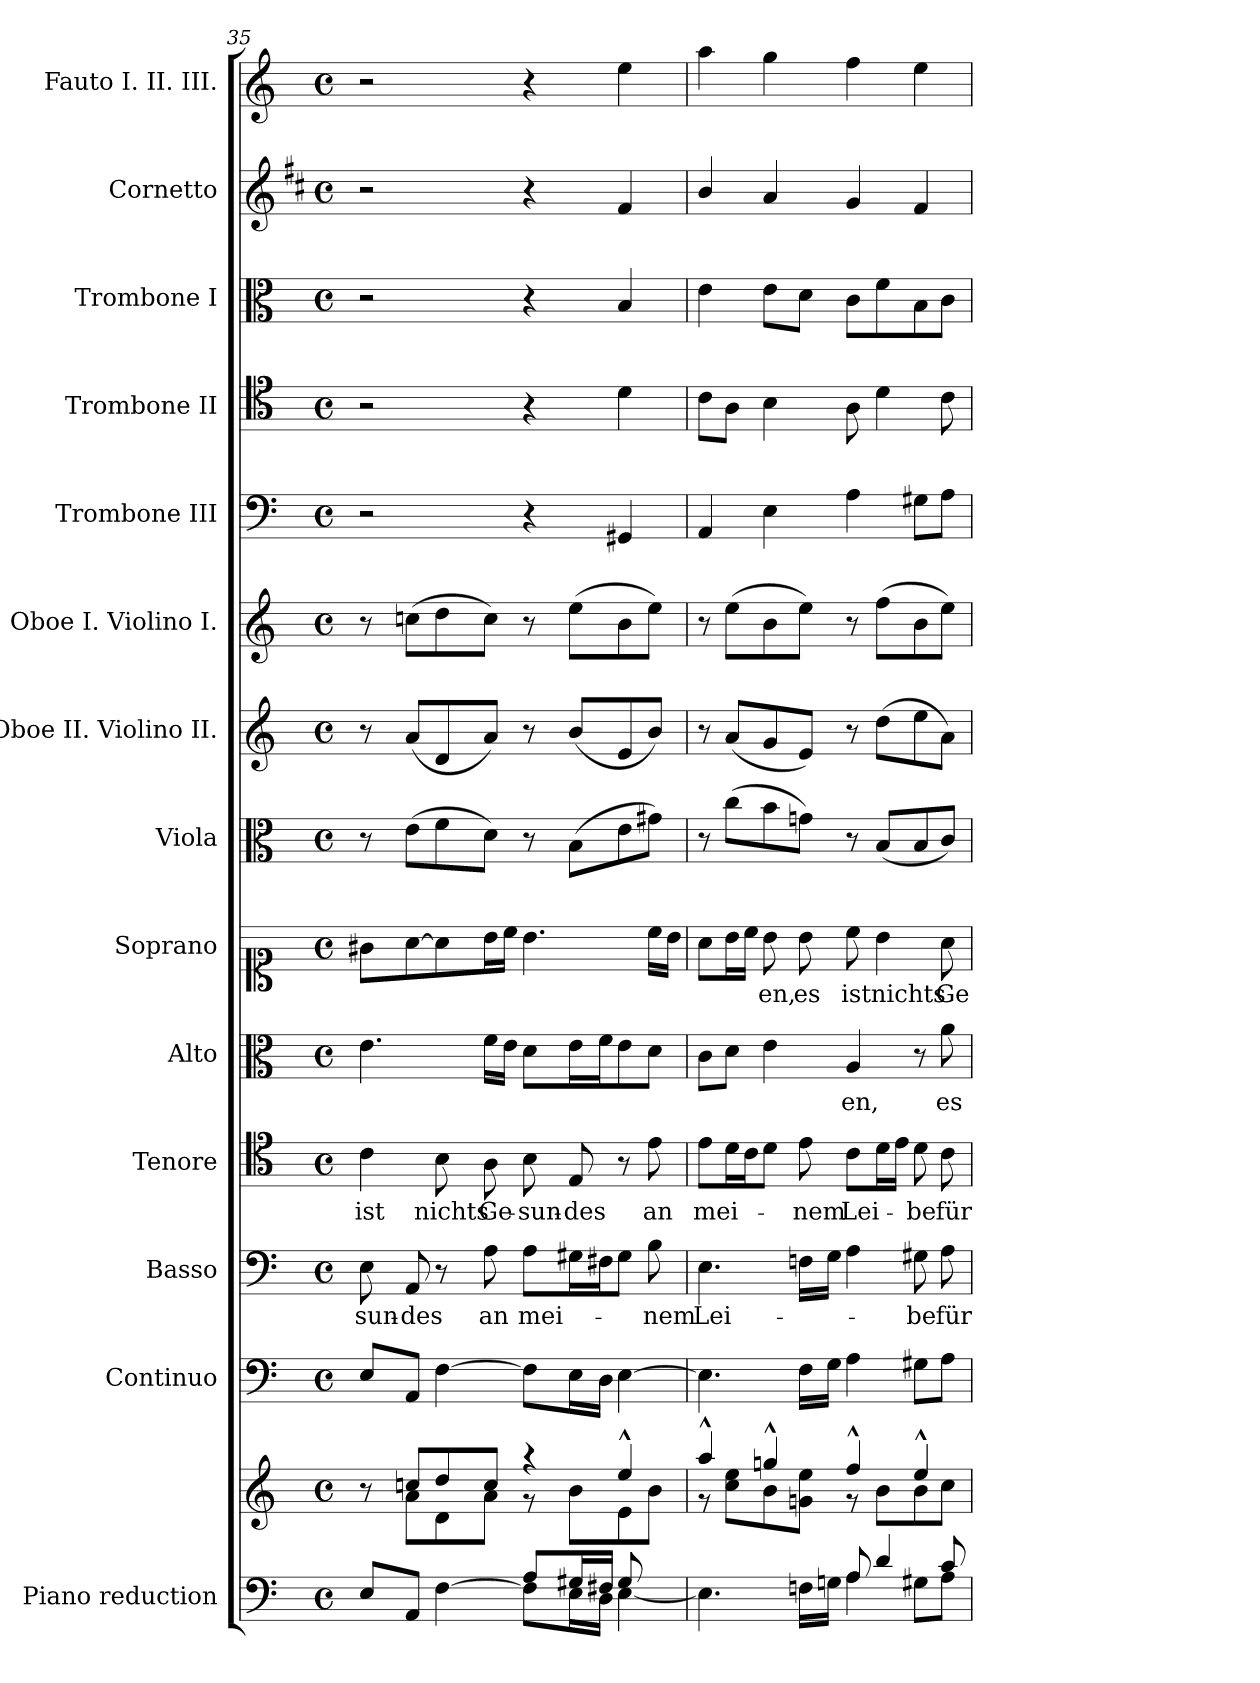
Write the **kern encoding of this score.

**kern	**kern	**kern	**kern	**text	**kern	**text	**kern	**text	**kern	**text	**kern	**kern	**kern	**kern	**kern	**kern	**kern	**kern
*part14	*part14	*part13	*part12	*part12	*part11	*part11	*part10	*part10	*part9	*part9	*part8	*part7	*part6	*part5	*part4	*part3	*part2	*part1
*staff15	*staff14	*staff13	*staff12	*staff12	*staff11	*staff11	*staff10	*staff10	*staff9	*staff9	*staff8	*staff7	*staff6	*staff5	*staff4	*staff3	*staff2	*staff1
*I"Piano reduction	*	*I"Continuo	*I"Basso	*	*I"Tenore	*	*I"Alto	*	*I"Soprano	*	*I"Viola	*I"Oboe II. Violino II.	*I"Oboe I. Violino I.	*I"Trombone III	*I"Trombone II	*I"Trombone I	*I"Cornetto	*I"Fauto I. II. III.
*I'Pno	*	*	*	*	*	*	*	*	*	*	*	*	*I'Ob	*I'Trb	*I'Trb	*I'Trb	*	*
*clefF4	*clefG2	*clefF4	*clefF4	*	*clefC4	*	*clefC3	*	*clefC1	*	*clefC3	*clefG2	*clefG2	*clefF4	*clefC4	*clefC3	*clefG2	*clefG2
*	*	*	*	*	*	*	*	*	*	*	*	*	*	*	*ITrd7c12	*ITrd7c12	*ITrd1c2	*
*k[]	*k[]	*k[]	*k[]	*	*k[]	*	*k[]	*	*k[]	*	*k[]	*k[]	*k[]	*k[]	*k[]	*k[]	*k[]	*k[]
*M4/4	*M4/4	*M4/4	*M4/4	*	*M4/4	*	*M4/4	*	*M4/4	*	*M4/4	*M4/4	*M4/4	*M4/4	*M4/4	*M4/4	*M4/4	*M4/4
*met(c)	*met(c)	*met(c)	*met(c)	*	*met(c)	*	*met(c)	*	*met(c)	*	*met(c)	*met(c)	*met(c)	*met(c)	*met(c)	*met(c)	*met(c)	*met(c)
=35	=35	=35	=35	=35	=35	=35	=35	=35	=35	=35	=35	=35	=35	=35	=35	=35	=35	=35
*^	*^	*	*	*	*	*	*	*	*	*	*	*	*	*	*	*	*	*
*	*	*	*^	*	*	*	*	*	*	*	*	*	*	*	*	*	*	*	*	*
!	!	!	!	!	!	!	!LO:LY:b	!	!LO:LY:b	!	!	!	!	!	!	!	!	!	!	!	!
2ryy	8E/L	8r	8ryy	2..ryy	8E/L	8E\	sun-	4c\	ist	4.e\	.	8g#X\L	.	8r	8r	8r	2r	2r	2r	2r	2r
!	!	!	!	!	!	!	!LO:LY:b	!	!	!	!	!	!	!	!	!	!	!	!	!	!
.	8AA/J	8ccn/L	8a\L	.	8AA/J	8AA/	des	.	.	.	.	[8a\	.	(>8e\L	(<8a/L	(>8ccn\L	.	.	.	.	.
!	!	!	!	!	!	!	!	!	!LO:LY:b	!	!	!	!	!	!	!	!	!	!	!	!
.	[4F\	8dd/	8d\	.	[4F\	8r	.	8B\	nichts	.	.	8a\]	.	8f\	8d/	8dd\	.	.	.	.	.
!	!	!	!	!	!	!	!LO:LY:b	!	!LO:LY:b	!	!	!	!	!	!	!	!	!	!	!	!
.	.	8cc/J	8a\J	.	.	8A\	an	8A\	Ge-	16f\LL	.	16b\L	.	8d\J)	8a/J)	8cc\J)	.	.	.	.	.
.	.	.	.	.	.	.	.	.	.	16e\JJ	.	16cc\JJ	.	.	.	.	.	.	.	.	.
!	!	!	!	!	!	!	!LO:LY:b	!	!LO:LY:b	!	!	!	!	!	!	!	!	!	!	!	!
8A/L	8F\L]	4r	8r	.	8F\L]	8A\L	mei-	8B\	sun-	8d\L	.	4.b\	.	8r	8r	8r	4r	4r	4r	4r	4r
!	!	!	!	!	!	!	!	!	!LO:LY:b	!	!	!	!	!	!	!	!	!	!	!	!
16G#X/L	16E\L	.	8b\L	.	16E\L	16G#X\L	.	8E/	des	16e\L	.	.	.	(>8B\L	(<8b/L	(>8ee\L	.	.	.	.	.
16F#X/JJ	16D\JJ	.	.	.	16D\JJ	16F#X\J	.	.	.	16f\J	.	.	.	.	.	.	.	.	.	.	.
8G#/L	[4E\	4ee^^/	8e\	.	[4E\	8G#\J	.	8r	.	8e\	.	.	.	8e\	8e/	8b\	4GG#X/	4D\	4BB/	4e/	4ee\
!	!	!	!	!	!	!	!LO:LY:b	!	!LO:LY:b	!	!	!	!	!	!	!	!	!	!	!	!
8ryy	.	.	8b\J	8g#X\J	.	8B\	-nem	8e\	an	8d\J	.	16cc\LL	.	8g#X\J)	8b/J)	8ee\J)	.	.	.	.	.
.	.	.	.	.	.	.	.	.	.	.	.	16b\JJ	.	.	.	.	.	.	.	.	.
*	*	*	*v	*v	*	*	*	*	*	*	*	*	*	*	*	*	*	*	*	*	*
=36	=36	=36	=36	=36	=36	=36	=36	=36	=36	=36	=36	=36	=36	=36	=36	=36	=36	=36	=36	=36
!	!	!	!	!	!	!LO:LY:b	!	!LO:LY:b	!	!	!	!	!	!	!	!	!	!	!	!
2ryy	4.E\]	4aa^^/	8r	4.E\]	4.E\	Lei-	8e\L	mei-	8c\L	.	8a\L	.	8r	8r	8r	4AA/	8C\L	4E\	4a/	4aa\
.	.	.	8cc\ 8ee\L	.	.	.	16d\L	.	8d\J	.	16b\L	.	(>8cc\L	(<8a/L	(>8ee\L	.	8AA\J	.	.	.
.	.	.	.	.	.	.	16c\J	.	.	.	16cc\JJ	.	.	.	.	.	.	.	.	.
!	!	!	!	!	!	!	!	!	!	!	!	!LO:LY:b	!	!	!	!	!	!	!	!
.	.	4ggn^^/	8b\	.	.	.	8d\J	.	4e\	.	8b\	en,	8b\	8g/	8b\	4E\	4BB\	8E\L	4g/	4gg\
!	!	!	!	!	!	!	!	!LO:LY:b	!	!	!	!LO:LY:b	!	!	!	!	!	!	!	!
.	16Fn\LL	.	8gn\ 8ee\J	16F\LL	16Fn\LL	.	8e\	-nem	.	.	8b\	es	8gn\J)	8e/J)	8ee\J)	.	.	8D\J	.	.
.	16Gn\JJ	.	.	16G\JJ	16G\JJ	.	.	.	.	.	.	.	.	.	.	.	.	.	.	.
!	!	!	!	!	!	!	!	!LO:LY:b	!	!LO:LY:b	!	!LO:LY:b	!	!	!	!	!	!	!	!
8A/	4A\	4ff^^/	8r	4A\	4A\	.	8c\L	Lei-	4A/	en,	8cc\	ist	8r	8r	8r	4A\	8AA\	8C\L	4f/	4ff\
!	!	!	!	!	!	!	!	!	!	!	!	!LO:LY:b	!	!	!	!	!	!	!	!
4d/	.	.	8b\L	.	.	.	16d\L	.	.	.	4b\	nichts	(<8B/L	(>8dd\L	(>8ff\L	.	4D\	8F\	.	.
.	.	.	.	.	.	.	16e\JJ	.	.	.	.	.	.	.	.	.	.	.	.	.
!	!	!	!	!	!	!LO:LY:b	!	!LO:LY:b	!	!	!	!	!	!	!	!	!	!	!	!
.	8G#X\L	4ee^^/	8b\	8G#X\L	8G#X\	-be	8d\	-be	8r	.	.	.	8B/	8ee\	8b\	8G#X\L	.	8BB\	4e/	4ee\
!	!	!	!	!	!	!LO:LY:b	!	!LO:LY:b	!	!LO:LY:b	!	!LO:LY:b	!	!	!	!	!	!	!	!
8c/	8A\J	.	8cc\J	8A\J	8A\	für	8c\	für	8a\	es	8a\	Ge-	8c/J)	8a\J)	8ee\J)	8A\J	8C\	8C\J	.	.
*v	*v	*	*	*	*	*	*	*	*	*	*	*	*	*	*	*	*	*	*	*
*	*v	*v	*	*	*	*	*	*	*	*	*	*	*	*	*	*	*	*	*
=	=	=	=	=	=	=	=	=	=	=	=	=	=	=	=	=	=	=
*-	*-	*-	*-	*-	*-	*-	*-	*-	*-	*-	*-	*-	*-	*-	*-	*-	*-	*-
